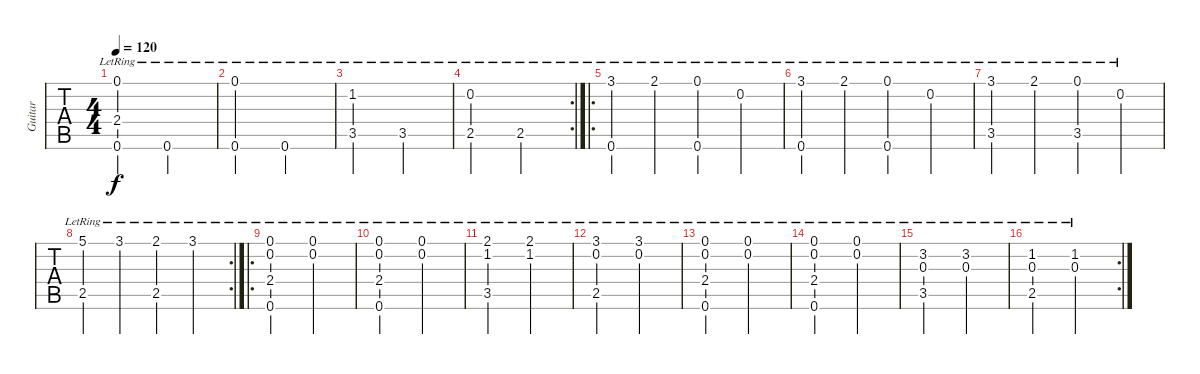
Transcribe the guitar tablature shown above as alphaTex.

\track ("Guitar" "Guitar") {instrument acousticguitarnylon}
\staff {tabs}
\tuning (E4 B3 G3 D3 A2 E2) {hide}
\ts (4 4)
\tempo 120
\clef g2
\ks c
(0.1{lr} 2.4{lr} 0.6{lr}).2{dy f instrument acousticguitarnylon} 0.6{lr}.2 |
(0.1{lr} 0.6{lr}).2 0.6{lr}.2 |
(1.2{lr} 3.5{lr}).2 3.5{lr}.2 |
\rc 2
(0.2{lr} 2.5{lr}).2 2.5{lr}.2 |
\ro
(3.1{lr} 0.6{lr}).4 2.1{lr}.4 (0.1{lr} 0.6{lr}).4 0.2{lr}.4 |
(3.1{lr} 0.6{lr}).4 2.1{lr}.4 (0.1{lr} 0.6{lr}).4 0.2{lr}.4 |
(3.1{lr} 3.5{lr}).4 2.1{lr}.4 (0.1{lr} 3.5{lr}).4 0.2{lr}.4 |
\rc 2
(5.1{lr} 2.5{lr}).4 3.1{lr}.4 (2.1{lr} 2.5{lr}).4 3.1{lr}.4 |
\ro
(0.1{lr} 0.2{lr} 2.4{lr} 0.6{lr}).2 (0.1{lr} 0.2{lr}).2 |
(0.1{lr} 0.2{lr} 2.4{lr} 0.6{lr}).2 (0.1{lr} 0.2{lr}).2 |
(2.1{lr} 1.2{lr} 3.5{lr}).2 (2.1{lr} 1.2{lr}).2 |
(3.1{lr} 0.2{lr} 2.5{lr}).2 (3.1{lr} 0.2{lr}).2 |
(0.1{lr} 0.2{lr} 2.4{lr} 0.6{lr}).2 (0.1{lr} 0.2{lr}).2 |
(0.1{lr} 0.2{lr} 2.4{lr} 0.6{lr}).2 (0.1{lr} 0.2{lr}).2 |
(3.2{lr} 0.3{lr} 3.5{lr}).2 (3.2{lr} 0.3{lr}).2 |
\rc 2
(1.2{lr} 0.3{lr} 2.5{lr}).2 (1.2{lr} 0.3{lr}).2
